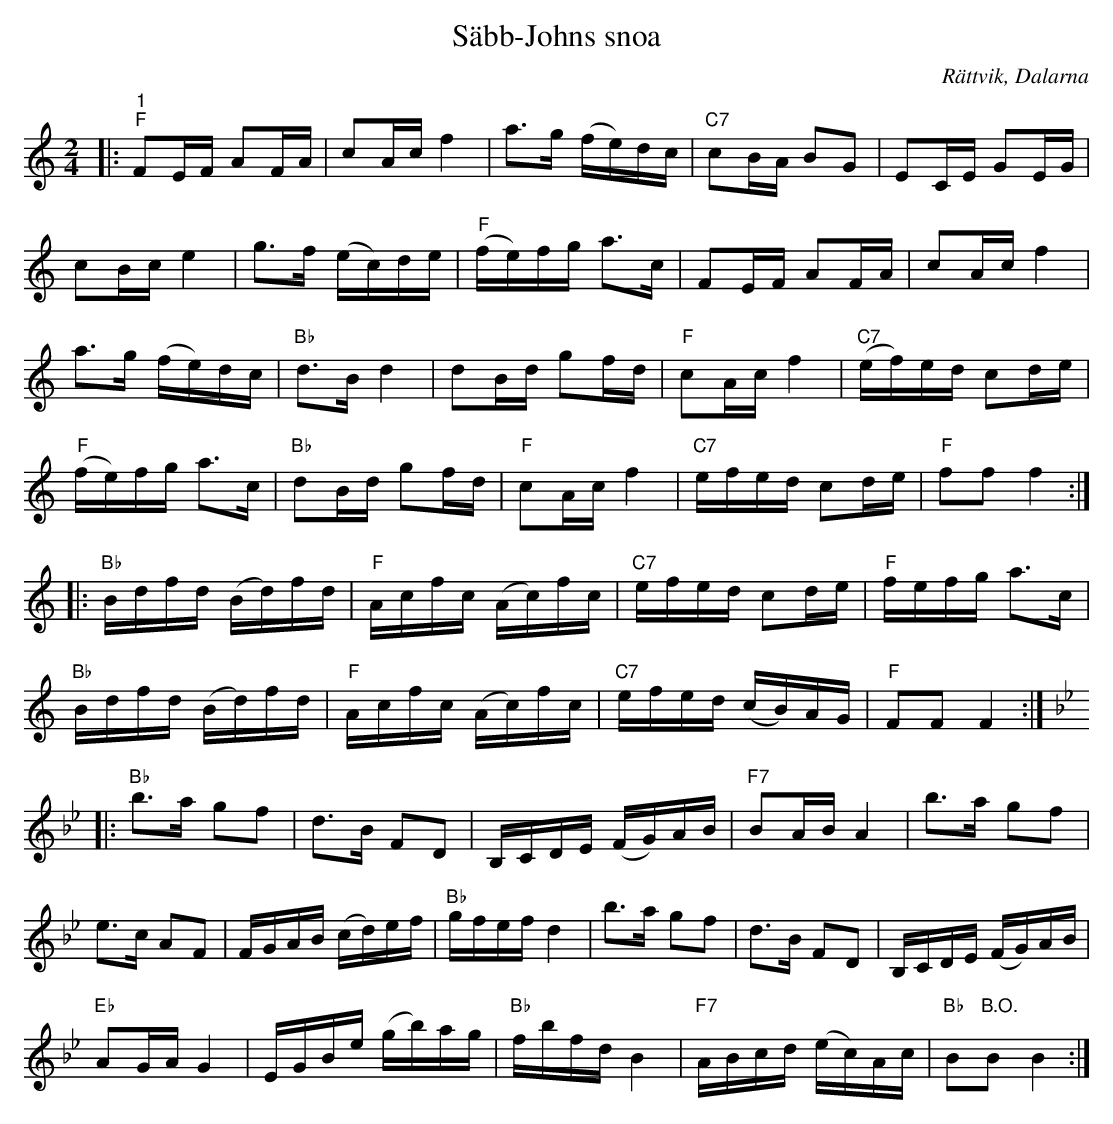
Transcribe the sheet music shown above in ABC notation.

X:1
T:Säbb-Johns snoa
O:Rättvik, Dalarna
L:1/16
M:2/4
K:Am
V:1
|:"^1""F" F2EF A2FA | c2Ac f4 | a2>g2 (fe)dc |"C7" c2BA B2G2 | E2CE G2EG |
c2Bc e4 | g2>f2 (ec)de |  "F" (fe)fg a2>c2 | F2EF A2FA | c2Ac f4 |
a2>g2 (fe)dc |"Bb" d2>B2 d4 | d2Bd g2fd | "F" c2Ac f4 | "C7" (ef)ed c2de |
"F"  (fe)fg a2>c2 |"Bb" d2Bd g2fd |"F" c2Ac f4 |"C7" efed c2de |"F" f2f2 f4 ::
"Bb" Bdfd (Bd)fd |"F" Acfc (Ac)fc |"C7" efed c2de |"F" fefg a2>c2 |
"Bb" Bdfd (Bd)fd |"F" Acfc (Ac)fc |"C7" efed (cB)AG |"F" F2F2 F4 ::
[K:Bb]"Bb" b2>a2 g2f2 | d2>B2 F2D2 | B,CDE (FG)AB |"F7" B2AB A4 | b2>a2 g2f2 |
e2>c2 A2F2 | FGAB (cd)ef |"Bb" gfef d4 | b2>a2 g2f2 | d2>B2 F2D2 | B,CDE (FG)AB |
"Eb" A2GA G4 | EGBe (gb)ag |"Bb" fbfd B4 |"F7" ABcd (ec)Ac |"Bb" B2"B.O."B2 B4 :|
